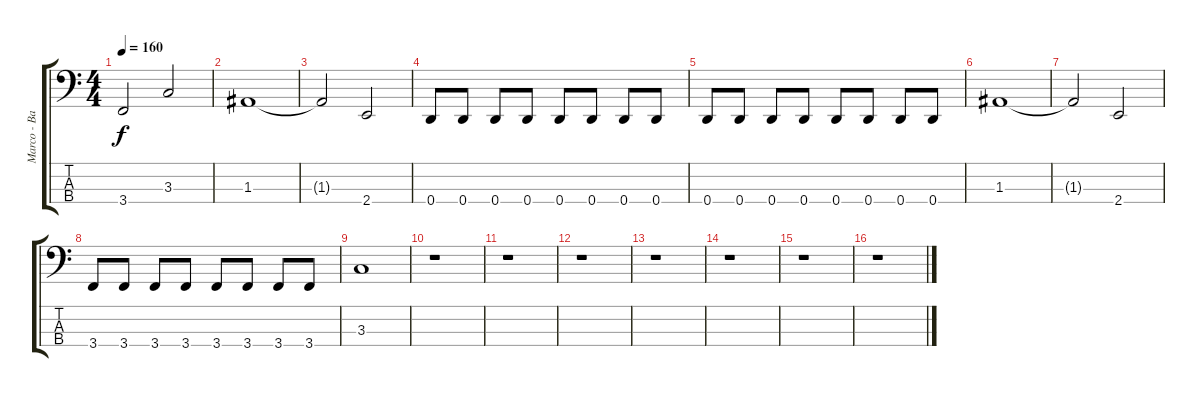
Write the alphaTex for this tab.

\track ("Marco - Bass" "Marco - Ba") {instrument electricbassfinger}
\staff {score tabs}
\tuning (G2 D2 A1 D1) {hide}
\ts (4 4)
\tempo 160
\clef f4
\ks c
3.4.2{dy f} 3.3.2 |
1.3.1 |
1.3{t}.2 2.4.2 |
0.4.8 0.4.8 0.4.8 0.4.8 0.4.8 0.4.8 0.4.8 0.4.8 |
0.4.8 0.4.8 0.4.8 0.4.8 0.4.8 0.4.8 0.4.8 0.4.8 |
1.3.1 |
1.3{t}.2 2.4.2 |
3.4.8 3.4.8 3.4.8 3.4.8 3.4.8 3.4.8 3.4.8 3.4.8 |
3.3.1 |
r.1 |
r.1 |
r.1 |
r.1 |
r.1 |
r.1 |
r.1
